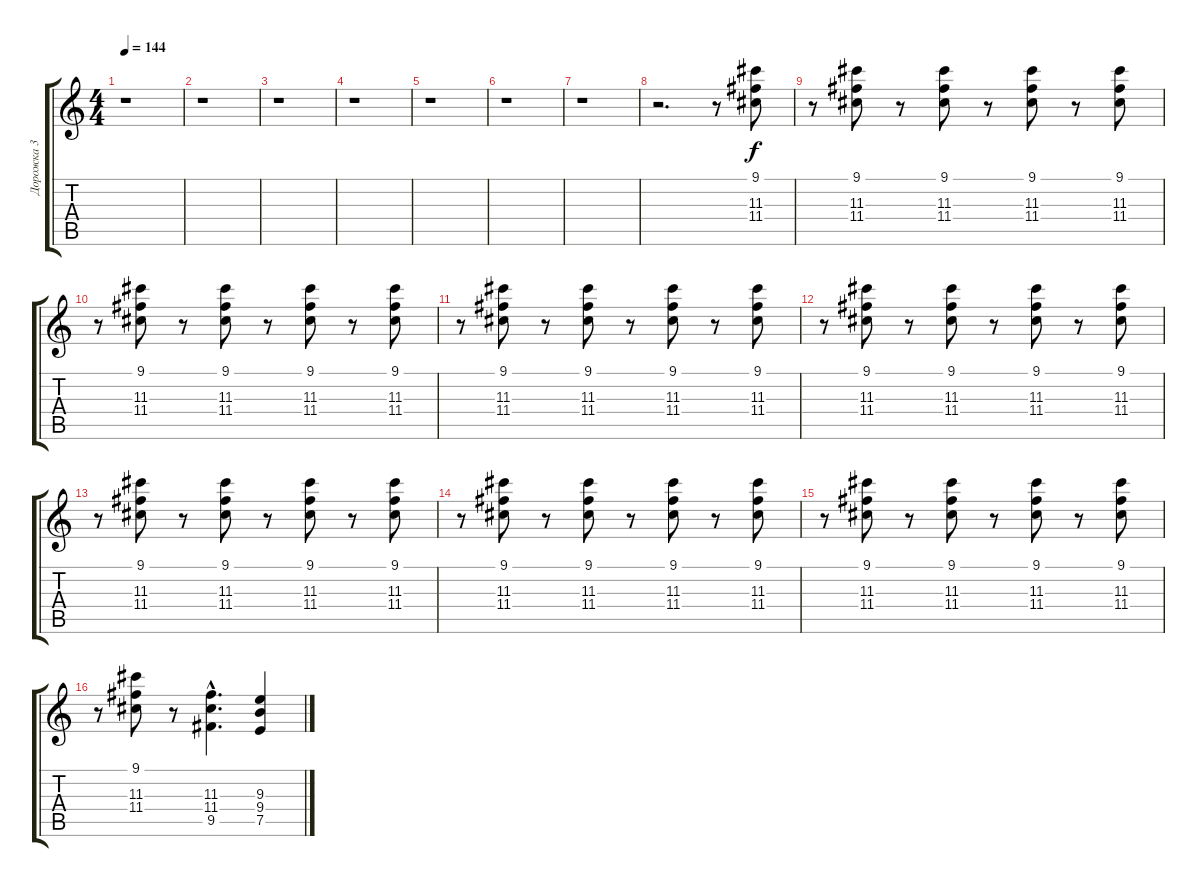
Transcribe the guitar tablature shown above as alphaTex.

\track ("Дорожка 3" "Дорожка 3") {instrument overdrivenguitar}
\staff {score tabs}
\tuning (E4 B3 G3 D3 A2 E2) {hide}
\ts (4 4)
\tempo 144
\clef g2
\ks c
r.1{dy f instrument overdrivenguitar} |
r.1 |
r.1 |
r.1 |
r.1 |
r.1 |
r.1 |
r.2{d} r.8 (9.1 11.3 11.4).8 |
r.8 (9.1 11.3 11.4).8 r.8 (9.1 11.3 11.4).8 r.8 (9.1 11.3 11.4).8 r.8 (9.1 11.3 11.4).8 |
r.8 (9.1 11.3 11.4).8 r.8 (9.1 11.3 11.4).8 r.8 (9.1 11.3 11.4).8 r.8 (9.1 11.3 11.4).8 |
r.8 (9.1 11.3 11.4).8 r.8 (9.1 11.3 11.4).8 r.8 (9.1 11.3 11.4).8 r.8 (9.1 11.3 11.4).8 |
r.8 (9.1 11.3 11.4).8 r.8 (9.1 11.3 11.4).8 r.8 (9.1 11.3 11.4).8 r.8 (9.1 11.3 11.4).8 |
r.8 (9.1 11.3 11.4).8 r.8 (9.1 11.3 11.4).8 r.8 (9.1 11.3 11.4).8 r.8 (9.1 11.3 11.4).8 |
r.8 (9.1 11.3 11.4).8 r.8 (9.1 11.3 11.4).8 r.8 (9.1 11.3 11.4).8 r.8 (9.1 11.3 11.4).8 |
r.8 (9.1 11.3 11.4).8 r.8 (9.1 11.3 11.4).8 r.8 (9.1 11.3 11.4).8 r.8 (9.1 11.3 11.4).8 |
r.8 (9.1 11.3 11.4).8 r.8 (11.3{hac} 11.4{hac} 9.5{hac}).4{d} (9.3 9.4 7.5).4
